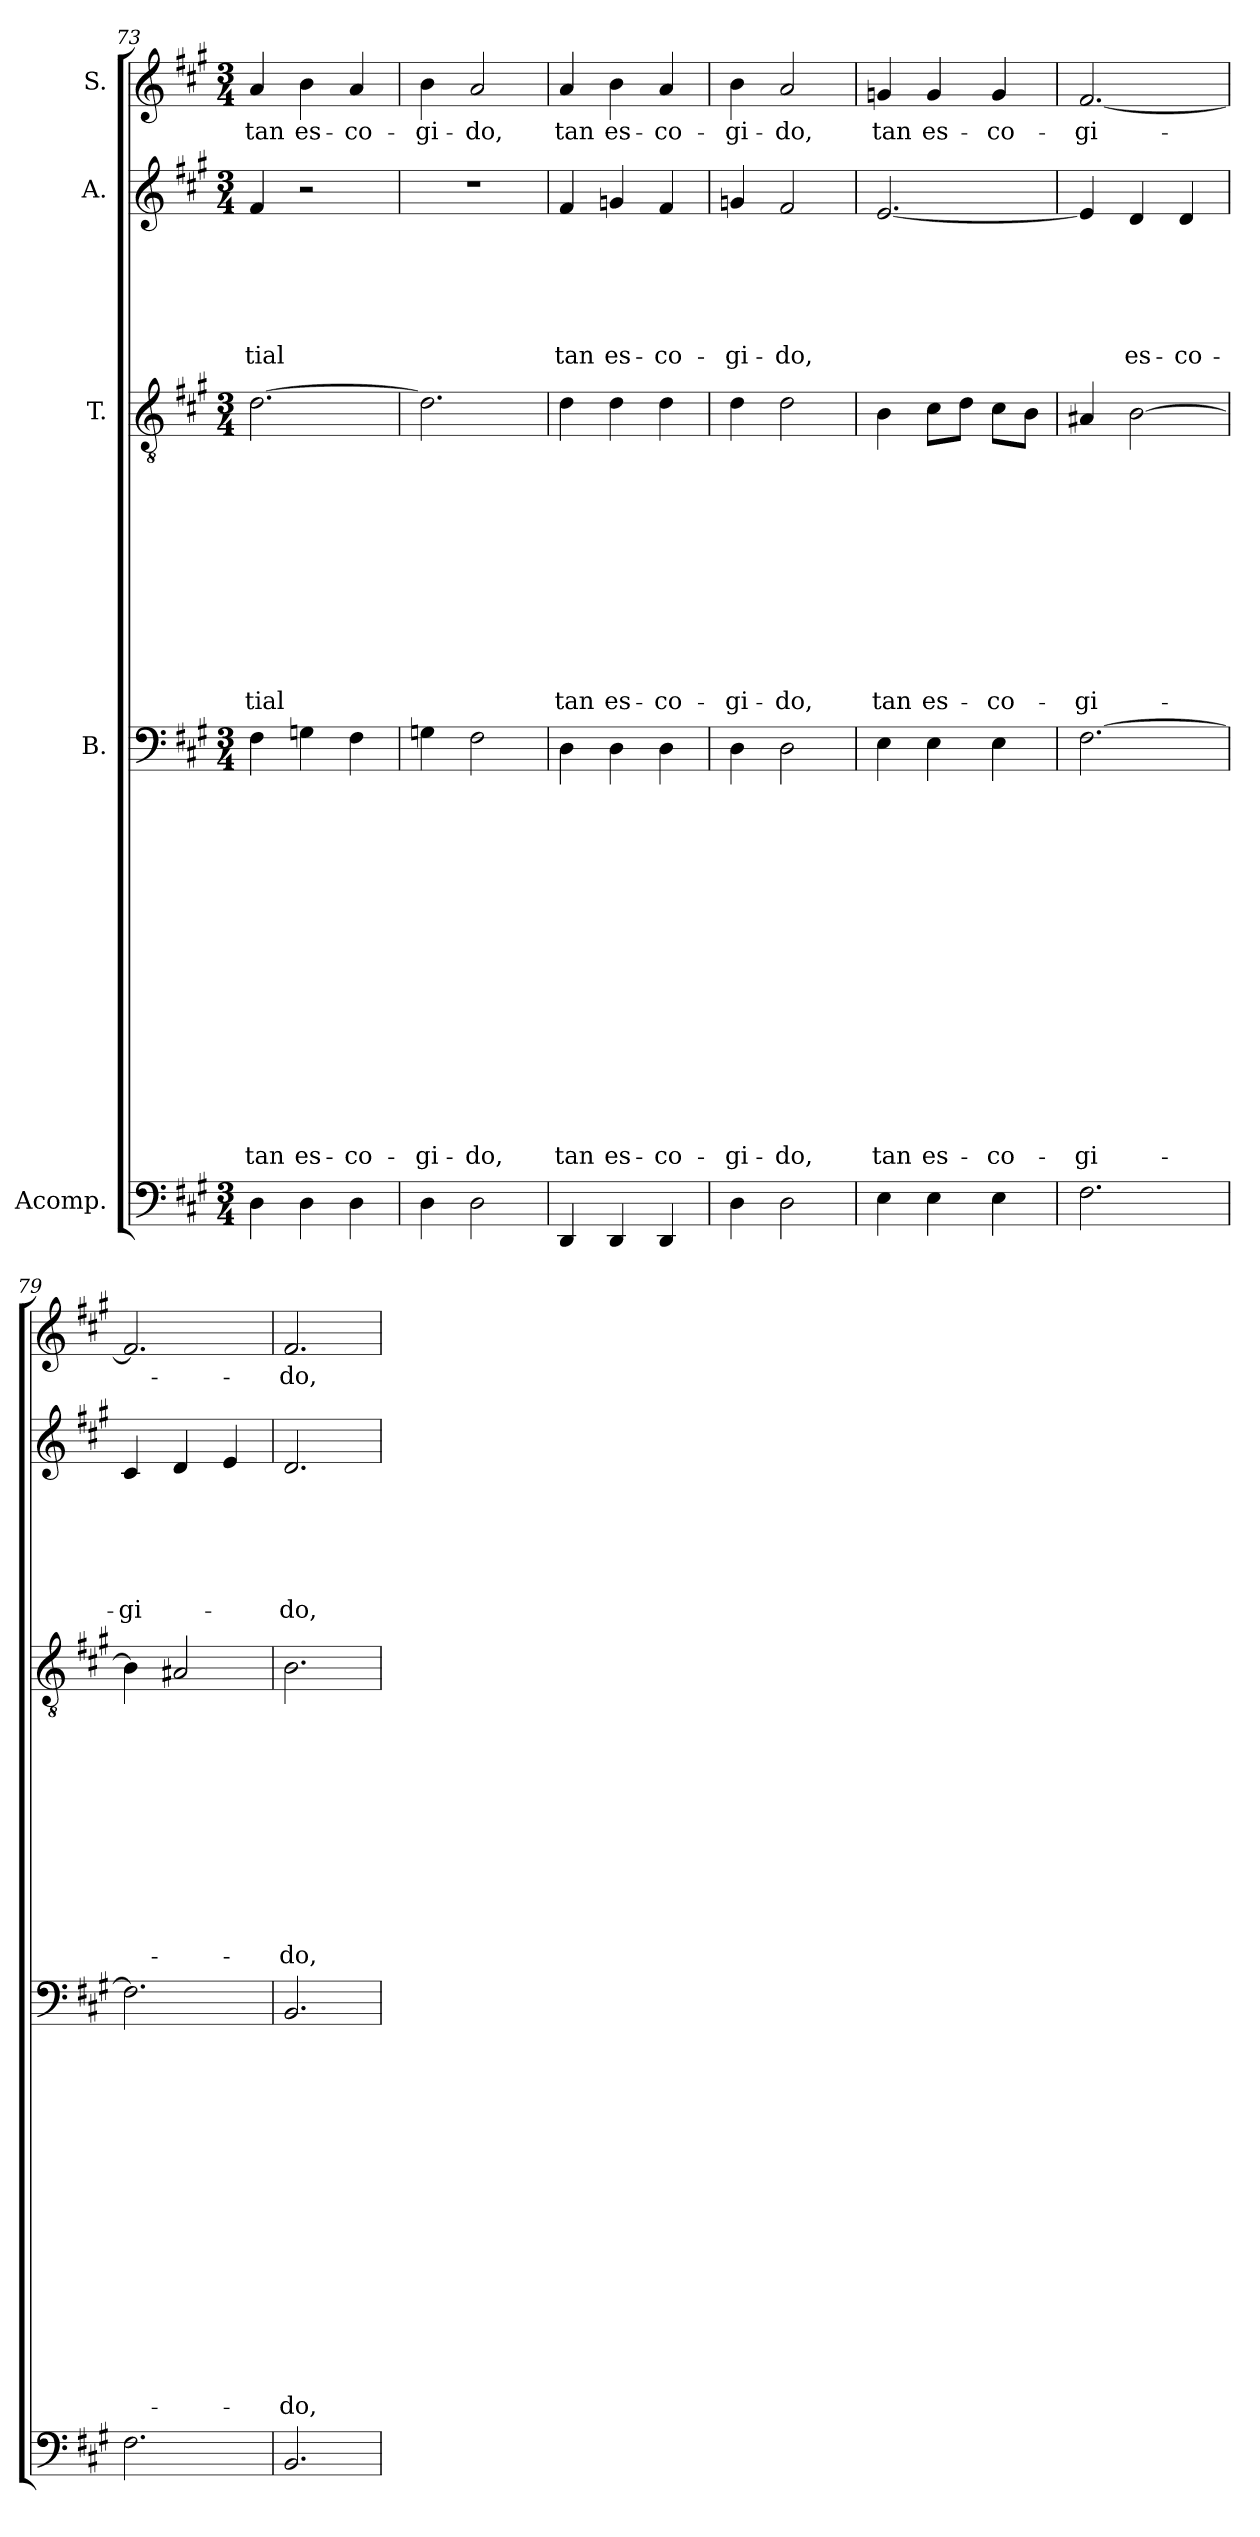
**kern	**kern	**text	**text	**text	**text	**text	**text	**text	**text	**text	**text	**text	**text	**text	**text	**text	**text	**kern	**text	**text	**text	**text	**text	**text	**text	**text	**text	**text	**text	**kern	**text	**text	**text	**text	**text	**text	**kern	**text
*part5	*part4	*part4	*part4	*part4	*part4	*part4	*part4	*part4	*part4	*part4	*part4	*part4	*part4	*part4	*part4	*part4	*part4	*part3	*part3	*part3	*part3	*part3	*part3	*part3	*part3	*part3	*part3	*part3	*part3	*part2	*part2	*part2	*part2	*part2	*part2	*part2	*part1	*part1
*staff5	*staff4	*staff4	*staff4	*staff4	*staff4	*staff4	*staff4	*staff4	*staff4	*staff4	*staff4	*staff4	*staff4	*staff4	*staff4	*staff4	*staff4	*staff3	*staff3	*staff3	*staff3	*staff3	*staff3	*staff3	*staff3	*staff3	*staff3	*staff3	*staff3	*staff2	*staff2	*staff2	*staff2	*staff2	*staff2	*staff2	*staff1	*staff1
*I"Acomp.	*I"B.	*	*	*	*	*	*	*	*	*	*	*	*	*	*	*	*	*I"T.	*	*	*	*	*	*	*	*	*	*	*	*I"A.	*	*	*	*	*	*	*I"S.	*
*clefF4	*clefF4	*	*	*	*	*	*	*	*	*	*	*	*	*	*	*	*	*clefGv2	*	*	*	*	*	*	*	*	*	*	*	*clefG2	*	*	*	*	*	*	*clefG2	*
*k[f#c#g#]	*k[f#c#g#]	*	*	*	*	*	*	*	*	*	*	*	*	*	*	*	*	*k[f#c#g#]	*	*	*	*	*	*	*	*	*	*	*	*k[f#c#g#]	*	*	*	*	*	*	*k[f#c#g#]	*
*A:	*A:	*	*	*	*	*	*	*	*	*	*	*	*	*	*	*	*	*A:	*	*	*	*	*	*	*	*	*	*	*	*A:	*	*	*	*	*	*	*A:	*
*M3/4	*M3/4	*	*	*	*	*	*	*	*	*	*	*	*	*	*	*	*	*M3/4	*	*	*	*	*	*	*	*	*	*	*	*M3/4	*	*	*	*	*	*	*M3/4	*
=73	=73	=73	=73	=73	=73	=73	=73	=73	=73	=73	=73	=73	=73	=73	=73	=73	=73	=73	=73	=73	=73	=73	=73	=73	=73	=73	=73	=73	=73	=73	=73	=73	=73	=73	=73	=73	=73	=73
!	!	!	!	!	!	!	!	!	!	!	!	!	!	!	!	!	!LO:LY:b	!	!	!	!	!	!	!	!	!	!	!	!LO:LY:b	!	!	!	!	!	!	!LO:LY:b	!	!LO:LY:b
4D\	4F#\	.	.	.	.	.	.	.	.	.	.	.	.	.	.	.	tan	[>2.d\	.	.	.	.	.	.	.	.	.	.	-tial	4f#/	.	.	.	.	.	-tial	4a/	tan
!	!	!	!	!	!	!	!	!	!	!	!	!	!	!	!	!	!LO:LY:b	!	!	!	!	!	!	!	!	!	!	!	!	!	!	!	!	!	!	!	!	!LO:LY:b
4D\	4Gn\	.	.	.	.	.	.	.	.	.	.	.	.	.	.	.	es-	.	.	.	.	.	.	.	.	.	.	.	.	2r	.	.	.	.	.	.	4b\	es-
!	!	!	!	!	!	!	!	!	!	!	!	!	!	!	!	!	!LO:LY:b	!	!	!	!	!	!	!	!	!	!	!	!	!	!	!	!	!	!	!	!	!LO:LY:b
4D\	4F#\	.	.	.	.	.	.	.	.	.	.	.	.	.	.	.	-co-	.	.	.	.	.	.	.	.	.	.	.	.	.	.	.	.	.	.	.	4a/	-co-
=74	=74	=74	=74	=74	=74	=74	=74	=74	=74	=74	=74	=74	=74	=74	=74	=74	=74	=74	=74	=74	=74	=74	=74	=74	=74	=74	=74	=74	=74	=74	=74	=74	=74	=74	=74	=74	=74	=74
!	!	!	!	!	!	!	!	!	!	!	!	!	!	!	!	!	!LO:LY:b	!	!	!	!	!	!	!	!	!	!	!	!	!	!	!	!	!	!	!	!	!LO:LY:b
4D\	4Gn\	.	.	.	.	.	.	.	.	.	.	.	.	.	.	.	-gi-	2.d\]	.	.	.	.	.	.	.	.	.	.	.	2.r	.	.	.	.	.	.	4b\	-gi-
!	!	!	!	!	!	!	!	!	!	!	!	!	!	!	!	!	!LO:LY:b	!	!	!	!	!	!	!	!	!	!	!	!	!	!	!	!	!	!	!	!	!LO:LY:b
2D\	2F#\	.	.	.	.	.	.	.	.	.	.	.	.	.	.	.	-do,	.	.	.	.	.	.	.	.	.	.	.	.	.	.	.	.	.	.	.	2a/	-do,
!!LO:LB:g=z
=75	=75	=75	=75	=75	=75	=75	=75	=75	=75	=75	=75	=75	=75	=75	=75	=75	=75	=75	=75	=75	=75	=75	=75	=75	=75	=75	=75	=75	=75	=75	=75	=75	=75	=75	=75	=75	=75	=75
!	!	!	!	!	!	!	!	!	!	!	!	!	!	!	!	!	!LO:LY:b	!	!	!	!	!	!	!	!	!	!	!	!LO:LY:b	!	!	!	!	!	!	!LO:LY:b	!	!LO:LY:b
4DD/	4D\	.	.	.	.	.	.	.	.	.	.	.	.	.	.	.	tan	4d\	.	.	.	.	.	.	.	.	.	.	tan	4f#/	.	.	.	.	.	tan	4a/	tan
!	!	!	!	!	!	!	!	!	!	!	!	!	!	!	!	!	!LO:LY:b	!	!	!	!	!	!	!	!	!	!	!	!LO:LY:b	!	!	!	!	!	!	!LO:LY:b	!	!LO:LY:b
4DD/	4D\	.	.	.	.	.	.	.	.	.	.	.	.	.	.	.	es-	4d\	.	.	.	.	.	.	.	.	.	.	es-	4gn/	.	.	.	.	.	es-	4b\	es-
!	!	!	!	!	!	!	!	!	!	!	!	!	!	!	!	!	!LO:LY:b	!	!	!	!	!	!	!	!	!	!	!	!LO:LY:b	!	!	!	!	!	!	!LO:LY:b	!	!LO:LY:b
4DD/	4D\	.	.	.	.	.	.	.	.	.	.	.	.	.	.	.	-co-	4d\	.	.	.	.	.	.	.	.	.	.	-co-	4f#/	.	.	.	.	.	-co-	4a/	-co-
=76	=76	=76	=76	=76	=76	=76	=76	=76	=76	=76	=76	=76	=76	=76	=76	=76	=76	=76	=76	=76	=76	=76	=76	=76	=76	=76	=76	=76	=76	=76	=76	=76	=76	=76	=76	=76	=76	=76
!	!	!	!	!	!	!	!	!	!	!	!	!	!	!	!	!	!LO:LY:b	!	!	!	!	!	!	!	!	!	!	!	!LO:LY:b	!	!	!	!	!	!	!LO:LY:b	!	!LO:LY:b
4D\	4D\	.	.	.	.	.	.	.	.	.	.	.	.	.	.	.	-gi-	4d\	.	.	.	.	.	.	.	.	.	.	-gi-	4gn/	.	.	.	.	.	-gi-	4b\	-gi-
!	!	!	!	!	!	!	!	!	!	!	!	!	!	!	!	!	!LO:LY:b	!	!	!	!	!	!	!	!	!	!	!	!LO:LY:b	!	!	!	!	!	!	!LO:LY:b	!	!LO:LY:b
2D\	2D\	.	.	.	.	.	.	.	.	.	.	.	.	.	.	.	-do,	2d\	.	.	.	.	.	.	.	.	.	.	-do,	2f#/	.	.	.	.	.	-do,	2a/	-do,
=77	=77	=77	=77	=77	=77	=77	=77	=77	=77	=77	=77	=77	=77	=77	=77	=77	=77	=77	=77	=77	=77	=77	=77	=77	=77	=77	=77	=77	=77	=77	=77	=77	=77	=77	=77	=77	=77	=77
!	!	!	!	!	!	!	!	!	!	!	!	!	!	!	!	!	!LO:LY:b	!	!	!	!	!	!	!	!	!	!	!	!LO:LY:b	!	!	!	!	!	!	!	!	!LO:LY:b
4E\	4E\	.	.	.	.	.	.	.	.	.	.	.	.	.	.	.	tan	4B\	.	.	.	.	.	.	.	.	.	.	tan	[>2.e/	.	.	.	.	.	.	4gn/	tan
!	!	!	!	!	!	!	!	!	!	!	!	!	!	!	!	!	!LO:LY:b	!	!	!	!	!	!	!	!	!	!	!	!LO:LY:b	!	!	!	!	!	!	!	!	!LO:LY:b
4E\	4E\	.	.	.	.	.	.	.	.	.	.	.	.	.	.	.	es-	8c#\L	.	.	.	.	.	.	.	.	.	.	es-	.	.	.	.	.	.	.	4g/	es-
.	.	.	.	.	.	.	.	.	.	.	.	.	.	.	.	.	.	8d\J	.	.	.	.	.	.	.	.	.	.	.	.	.	.	.	.	.	.	.	.
!	!	!	!	!	!	!	!	!	!	!	!	!	!	!	!	!	!LO:LY:b	!	!	!	!	!	!	!	!	!	!	!	!LO:LY:b	!	!	!	!	!	!	!	!	!LO:LY:b
4E\	4E\	.	.	.	.	.	.	.	.	.	.	.	.	.	.	.	-co-	8c#\L	.	.	.	.	.	.	.	.	.	.	-co-	.	.	.	.	.	.	.	4g/	-co-
.	.	.	.	.	.	.	.	.	.	.	.	.	.	.	.	.	.	8B\J	.	.	.	.	.	.	.	.	.	.	.	.	.	.	.	.	.	.	.	.
=78	=78	=78	=78	=78	=78	=78	=78	=78	=78	=78	=78	=78	=78	=78	=78	=78	=78	=78	=78	=78	=78	=78	=78	=78	=78	=78	=78	=78	=78	=78	=78	=78	=78	=78	=78	=78	=78	=78
!	!	!	!	!	!	!	!	!	!	!	!	!	!	!	!	!	!LO:LY:b	!	!	!	!	!	!	!	!	!	!	!	!LO:LY:b	!	!	!	!	!	!	!	!	!LO:LY:b
2.F#\	[>2.F#\	.	.	.	.	.	.	.	.	.	.	.	.	.	.	.	-gi-	4A#X/	.	.	.	.	.	.	.	.	.	.	-gi-	4e/]	.	.	.	.	.	.	[>2.f#/	-gi-
!	!	!	!	!	!	!	!	!	!	!	!	!	!	!	!	!	!	!	!	!	!	!	!	!	!	!	!	!	!	!	!	!	!	!	!	!LO:LY:b	!	!
.	.	.	.	.	.	.	.	.	.	.	.	.	.	.	.	.	.	[>2B\	.	.	.	.	.	.	.	.	.	.	.	4d/	.	.	.	.	.	es-	.	.
!	!	!	!	!	!	!	!	!	!	!	!	!	!	!	!	!	!	!	!	!	!	!	!	!	!	!	!	!	!	!	!	!	!	!	!	!LO:LY:b	!	!
.	.	.	.	.	.	.	.	.	.	.	.	.	.	.	.	.	.	.	.	.	.	.	.	.	.	.	.	.	.	4d/	.	.	.	.	.	-co-	.	.
=79	=79	=79	=79	=79	=79	=79	=79	=79	=79	=79	=79	=79	=79	=79	=79	=79	=79	=79	=79	=79	=79	=79	=79	=79	=79	=79	=79	=79	=79	=79	=79	=79	=79	=79	=79	=79	=79	=79
!	!	!	!	!	!	!	!	!	!	!	!	!	!	!	!	!	!	!	!	!	!	!	!	!	!	!	!	!	!	!	!	!	!	!	!	!LO:LY:b	!	!
2.F#\	2.F#\]	.	.	.	.	.	.	.	.	.	.	.	.	.	.	.	.	4B\]	.	.	.	.	.	.	.	.	.	.	.	4c#/	.	.	.	.	.	-gi-	2.f#/]	.
.	.	.	.	.	.	.	.	.	.	.	.	.	.	.	.	.	.	2A#X/	.	.	.	.	.	.	.	.	.	.	.	4d/	.	.	.	.	.	.	.	.
.	.	.	.	.	.	.	.	.	.	.	.	.	.	.	.	.	.	.	.	.	.	.	.	.	.	.	.	.	.	4e/	.	.	.	.	.	.	.	.
=80	=80	=80	=80	=80	=80	=80	=80	=80	=80	=80	=80	=80	=80	=80	=80	=80	=80	=80	=80	=80	=80	=80	=80	=80	=80	=80	=80	=80	=80	=80	=80	=80	=80	=80	=80	=80	=80	=80
!	!	!	!	!	!	!	!	!	!	!	!	!	!	!	!	!	!LO:LY:b	!	!	!	!	!	!	!	!	!	!	!	!LO:LY:b	!	!	!	!	!	!	!LO:LY:b	!	!LO:LY:b
2.BB/	2.BB/	.	.	.	.	.	.	.	.	.	.	.	.	.	.	.	-do,	2.B\	.	.	.	.	.	.	.	.	.	.	-do,	2.d/	.	.	.	.	.	-do,	2.f#/	-do,
=	=	=	=	=	=	=	=	=	=	=	=	=	=	=	=	=	=	=	=	=	=	=	=	=	=	=	=	=	=	=	=	=	=	=	=	=	=	=
*-	*-	*-	*-	*-	*-	*-	*-	*-	*-	*-	*-	*-	*-	*-	*-	*-	*-	*-	*-	*-	*-	*-	*-	*-	*-	*-	*-	*-	*-	*-	*-	*-	*-	*-	*-	*-	*-	*-
